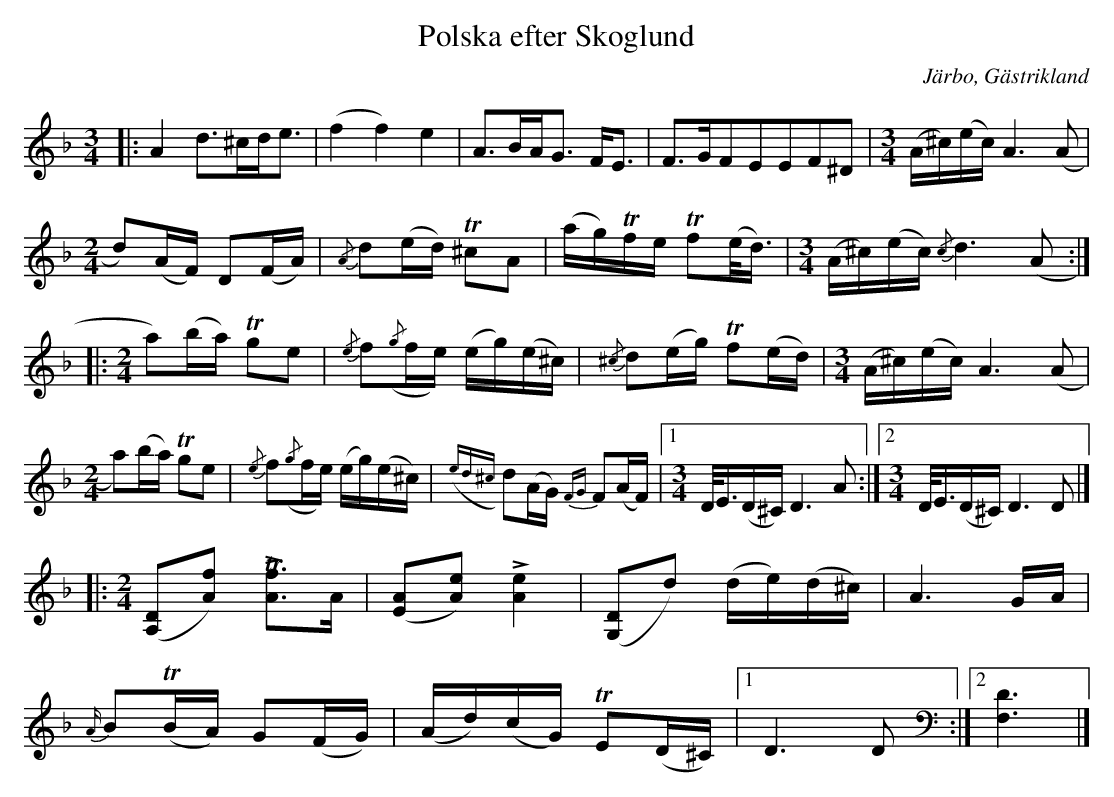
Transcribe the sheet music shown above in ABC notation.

X:1
T: Polska efter Skoglund
O: Järbo, Gästrikland
M: 3/4
L: 1/16
K: Dm
|:A4d2>^c2d2<e2 |(f4f4) e4| A2>B2A2<G2 F2<E2|F2>G2F2E2E2F2^D2|[M:3/4] (A^c)(ec) A6 (A2 |
[M:2/4] d2)(AF) D2(FA) |{/A}d2(ed)  T^c2A2 |(ag)Tfe  Tf2(e<d) |[M:3/4] (A^c)(ec) {/c}d4>(A4:|
|:[M:2/4]a2)(ba) Tg2e2 | {/e}f2({/g}fe) (eg)(e^c) | {/^c}d2(eg) Tf2(ed) |[M:3/4] (A^c)(ec) A6 (A2|
[M:2/4] a2)(ba)  Tg2e2| {/e}f2({/g}fe) (eg)(e^c)| ({ed^c}d2)(AG)  {FG}F2(AF)|[1 [M:3/4] D<E(D^C)  D4>A4:|[2[M:3/4] D<E(D^C)  D4>D4|]
|:[M:2/4]([A,2D2][A2f2]) L[A2Tf2]>A2 | ([E2A2][A2e2]) L[A4e4] | ([G,2D2]d2) (de)(d^c) | A6GA |
{A/}B2T(BA) G2(FG) | (Ad)(cG) TE2(D^C) |[1 D4>D4 :|[2 [F,6D6] |]
